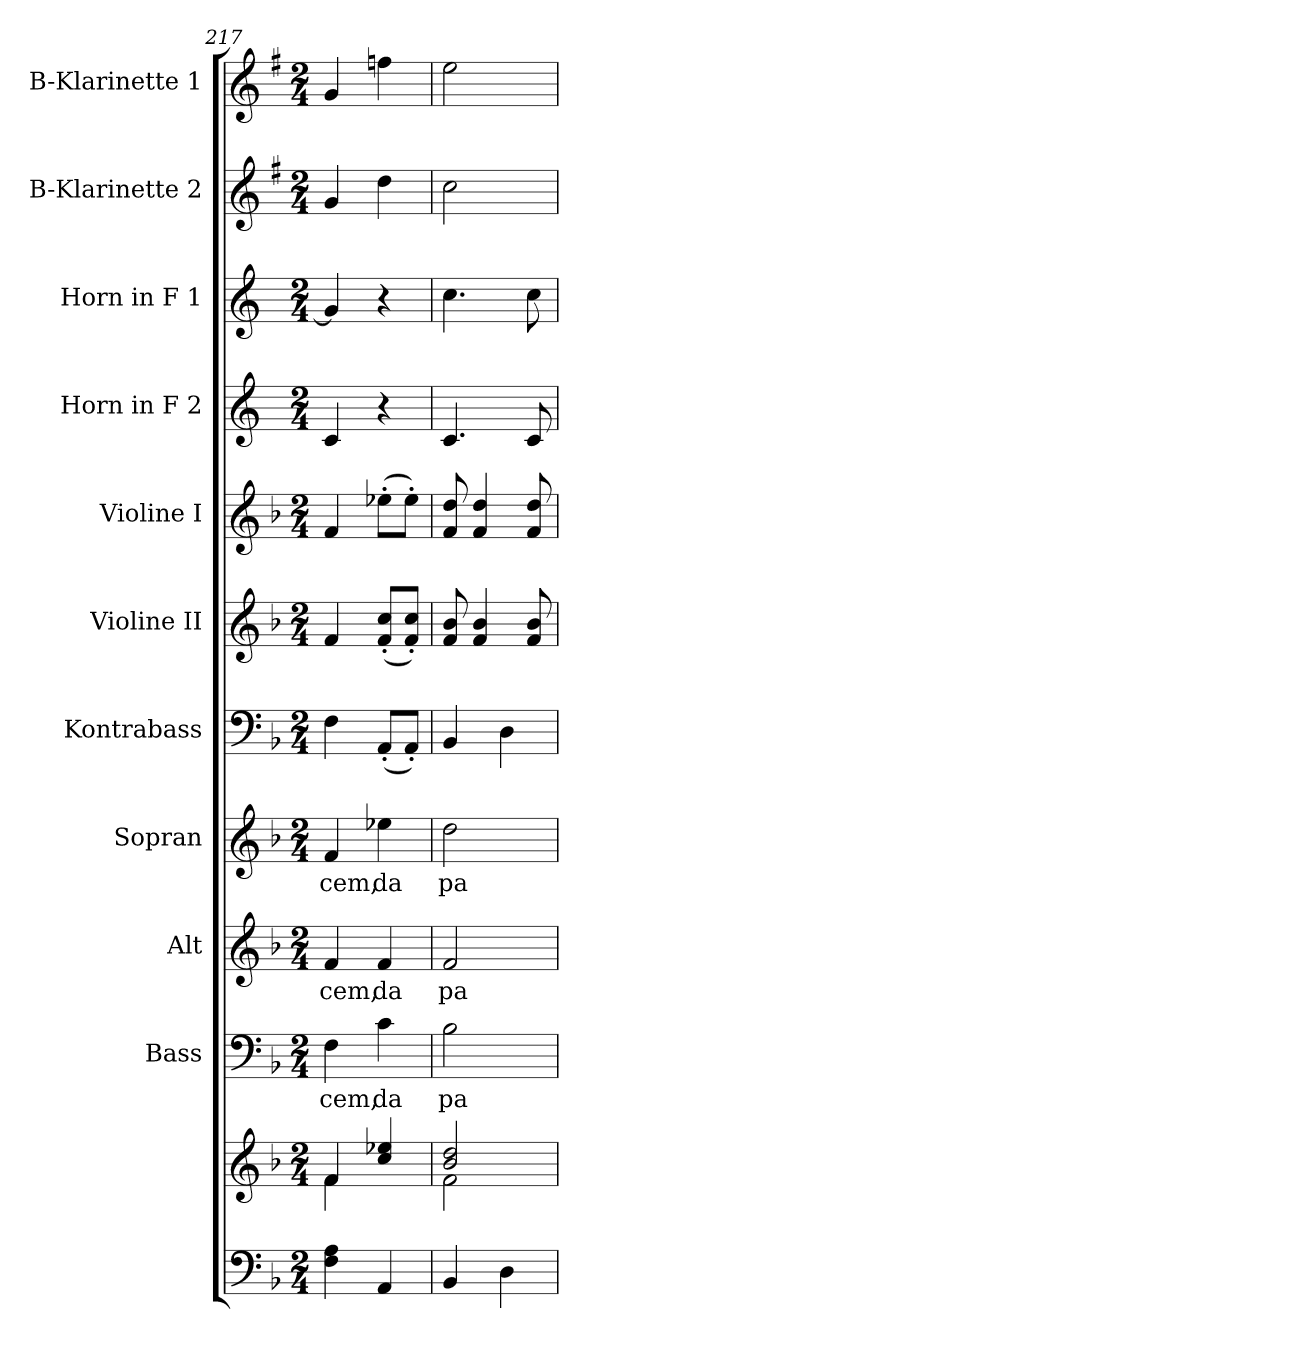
**kern	**kern	**kern	**text	**kern	**text	**kern	**text	**kern	**kern	**kern	**kern	**kern	**kern	**kern
*part11	*part11	*part10	*part10	*part9	*part9	*part8	*part8	*part7	*part6	*part5	*part4	*part3	*part2	*part1
*staff12	*staff11	*staff10	*staff10	*staff9	*staff9	*staff8	*staff8	*staff7	*staff6	*staff5	*staff4	*staff3	*staff2	*staff1
*	*	*I"Bass	*	*I"Alt	*	*I"Sopran	*	*I"Kontrabass	*I"Violine II	*I"Violine I	*I"Horn in F 2	*I"Horn in F 1	*I"B-Klarinette 2	*I"B-Klarinette 1
*	*	*I'B.	*	*I'A.	*	*I'S.	*	*I'Kb.	*I'Vl. II	*I'Vl. I	*	*	*I'B Kl. 2	*I'B Kl. 1
*clefF4	*clefG2	*clefF4	*	*clefG2	*	*clefG2	*	*clefF4	*clefG2	*clefG2	*clefG2	*clefG2	*clefG2	*clefG2
*	*	*	*	*	*	*	*	*ITrd7c12	*	*	*ITrd4c7	*ITrd4c7	*ITrd1c2	*ITrd1c2
*k[b-]	*k[b-]	*k[b-]	*	*k[b-]	*	*k[b-]	*	*k[b-]	*k[b-]	*k[b-]	*k[b-]	*k[b-]	*k[b-]	*k[b-]
*F:	*F:	*F:	*	*F:	*	*F:	*	*F:	*F:	*F:	*F:	*F:	*F:	*F:
*M2/4	*M2/4	*M2/4	*	*M2/4	*	*M2/4	*	*M2/4	*M2/4	*M2/4	*M2/4	*M2/4	*M2/4	*M2/4
=217	=217	=217	=217	=217	=217	=217	=217	=217	=217	=217	=217	=217	=217	=217
*	*^	*	*	*	*	*	*	*	*	*	*	*	*	*
!	!	!	!	!LO:LY:b	!	!LO:LY:b	!	!LO:LY:b	!	!	!	!	!	!	!
4F\ 4A\	4f/	4f\	4F\	-cem,	4f/	-cem,	4f/	-cem,	4FF\	4f/	4f/	4F/	4c/]	4f/	4f/
!	!	!	!	!LO:LY:b	!	!LO:LY:b	!	!LO:LY:b	!	!	!	!	!	!	!
4AA/	4cc/ 4ee-X/	4f\yy	4c\	da	4f/	da	4ee-X\	da	(<8AAA'</L	(<8f/'< 8cc/'<L	(>8ee-X'>\L	4r	4r	4cc\	4ee-X\
.	.	.	.	.	.	.	.	.	8AAA'</J)	8f/'< 8cc/'<J)	8ee-'>\J)	.	.	.	.
=218	=218	=218	=218	=218	=218	=218	=218	=218	=218	=218	=218	=218	=218	=218	=218
!	!	!	!	!LO:LY:b	!	!LO:LY:b	!	!LO:LY:b	!	!	!	!	!	!	!
4BB-/	2b-/ 2dd/	2f\	2B-\	pa-	2f/	pa-	2dd\	pa-	4BBB-/	8f/ 8b-/	8f/ 8dd/	4.F/	4.f\	2b-\	2dd\
.	.	.	.	.	.	.	.	.	.	4f/ 4b-/	4f/ 4dd/	.	.	.	.
4D\	.	.	.	.	.	.	.	.	4DD\	.	.	.	.	.	.
.	.	.	.	.	.	.	.	.	.	8f/ 8b-/	8f/ 8dd/	8F/	8f\	.	.
*	*v	*v	*	*	*	*	*	*	*	*	*	*	*	*	*
=	=	=	=	=	=	=	=	=	=	=	=	=	=	=
*-	*-	*-	*-	*-	*-	*-	*-	*-	*-	*-	*-	*-	*-	*-
